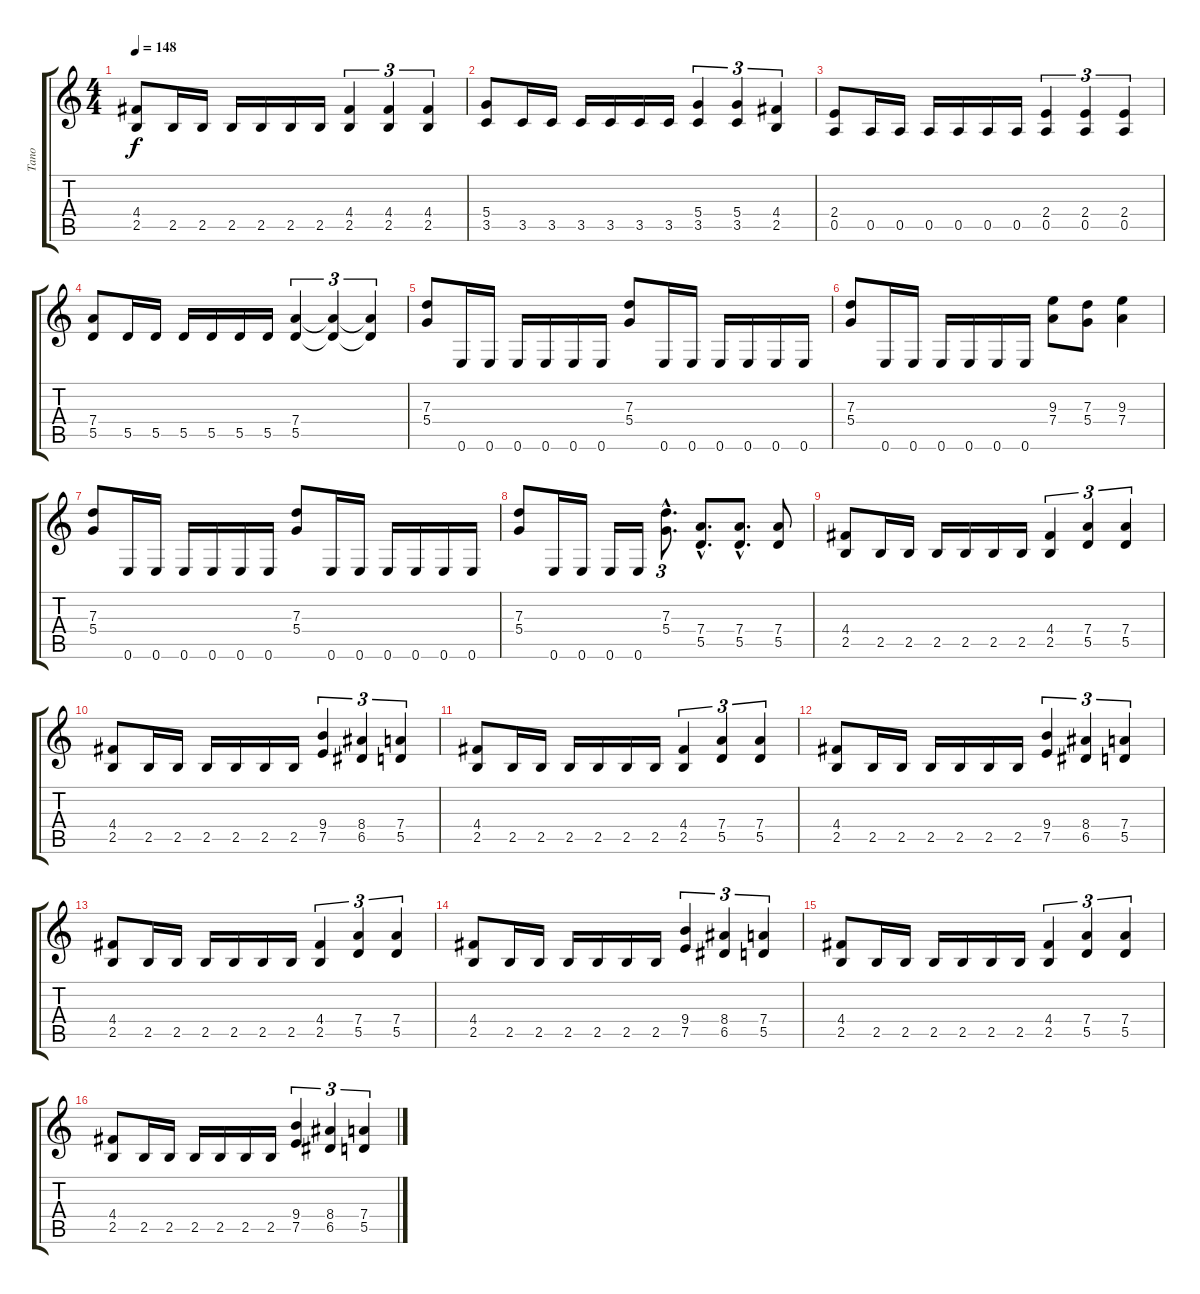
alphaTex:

\track ("Tano" "Tano") {instrument overdrivenguitar}
\staff {score tabs}
\tuning (E4 B3 G3 D3 A2 E2) {hide}
\ts (4 4)
\tempo 148
\clef g2
\ks c
(4.4 2.5).8{dy f} 2.5.16 2.5.16 2.5.16 2.5.16 2.5.16 2.5.16 (4.4 2.5).4{tu (3 2)} (4.4 2.5).4{tu (3 2)} (4.4 2.5).4{tu (3 2)} |
(5.4 3.5).8 3.5.16 3.5.16 3.5.16 3.5.16 3.5.16 3.5.16 (5.4 3.5).4{tu (3 2)} (5.4 3.5).4{tu (3 2)} (4.4 2.5).4{tu (3 2)} |
(2.4 0.5).8 0.5.16 0.5.16 0.5.16 0.5.16 0.5.16 0.5.16 (2.4 0.5).4{tu (3 2)} (2.4 0.5).4{tu (3 2)} (2.4 0.5).4{tu (3 2)} |
(7.4 5.5).8 5.5.16 5.5.16 5.5.16 5.5.16 5.5.16 5.5.16 (7.4 5.5).4{tu (3 2)} (7.4{t} 5.5{t}).4{tu (3 2)} (7.4{t} 5.5{t}).4{tu (3 2)} |
(7.3 5.4).8 0.6.16 0.6.16 0.6.16 0.6.16 0.6.16 0.6.16 (7.3 5.4).8 0.6.16 0.6.16 0.6.16 0.6.16 0.6.16 0.6.16 |
(7.3 5.4).8 0.6.16 0.6.16 0.6.16 0.6.16 0.6.16 0.6.16 (9.3 7.4).8 (7.3 5.4).8 (9.3 7.4).4 |
(7.3 5.4).8 0.6.16 0.6.16 0.6.16 0.6.16 0.6.16 0.6.16 (7.3 5.4).8 0.6.16 0.6.16 0.6.16 0.6.16 0.6.16 0.6.16 |
(7.3 5.4).8 0.6.16 0.6.16 0.6.16 0.6.16 (7.3{hac} 5.4{hac}).8{d tu (3 2)} (7.4{hac} 5.5{hac}).8{d} (7.4{hac} 5.5{hac}).8{d} (7.4 5.5).8 |
(4.4 2.5).8 2.5.16 2.5.16 2.5.16 2.5.16 2.5.16 2.5.16 (4.4 2.5).4{tu (3 2)} (7.4 5.5).4{tu (3 2)} (7.4 5.5).4{tu (3 2)} |
(4.4 2.5).8 2.5.16 2.5.16 2.5.16 2.5.16 2.5.16 2.5.16 (9.4 7.5).4{tu (3 2)} (8.4 6.5).4{tu (3 2)} (7.4 5.5).4{tu (3 2)} |
(4.4 2.5).8 2.5.16 2.5.16 2.5.16 2.5.16 2.5.16 2.5.16 (4.4 2.5).4{tu (3 2)} (7.4 5.5).4{tu (3 2)} (7.4 5.5).4{tu (3 2)} |
(4.4 2.5).8 2.5.16 2.5.16 2.5.16 2.5.16 2.5.16 2.5.16 (9.4 7.5).4{tu (3 2)} (8.4 6.5).4{tu (3 2)} (7.4 5.5).4{tu (3 2)} |
(4.4 2.5).8 2.5.16 2.5.16 2.5.16 2.5.16 2.5.16 2.5.16 (4.4 2.5).4{tu (3 2)} (7.4 5.5).4{tu (3 2)} (7.4 5.5).4{tu (3 2)} |
(4.4 2.5).8 2.5.16 2.5.16 2.5.16 2.5.16 2.5.16 2.5.16 (9.4 7.5).4{tu (3 2)} (8.4 6.5).4{tu (3 2)} (7.4 5.5).4{tu (3 2)} |
(4.4 2.5).8 2.5.16 2.5.16 2.5.16 2.5.16 2.5.16 2.5.16 (4.4 2.5).4{tu (3 2)} (7.4 5.5).4{tu (3 2)} (7.4 5.5).4{tu (3 2)} |
(4.4 2.5).8 2.5.16 2.5.16 2.5.16 2.5.16 2.5.16 2.5.16 (9.4 7.5).4{tu (3 2)} (8.4 6.5).4{tu (3 2)} (7.4 5.5).4{tu (3 2)}
